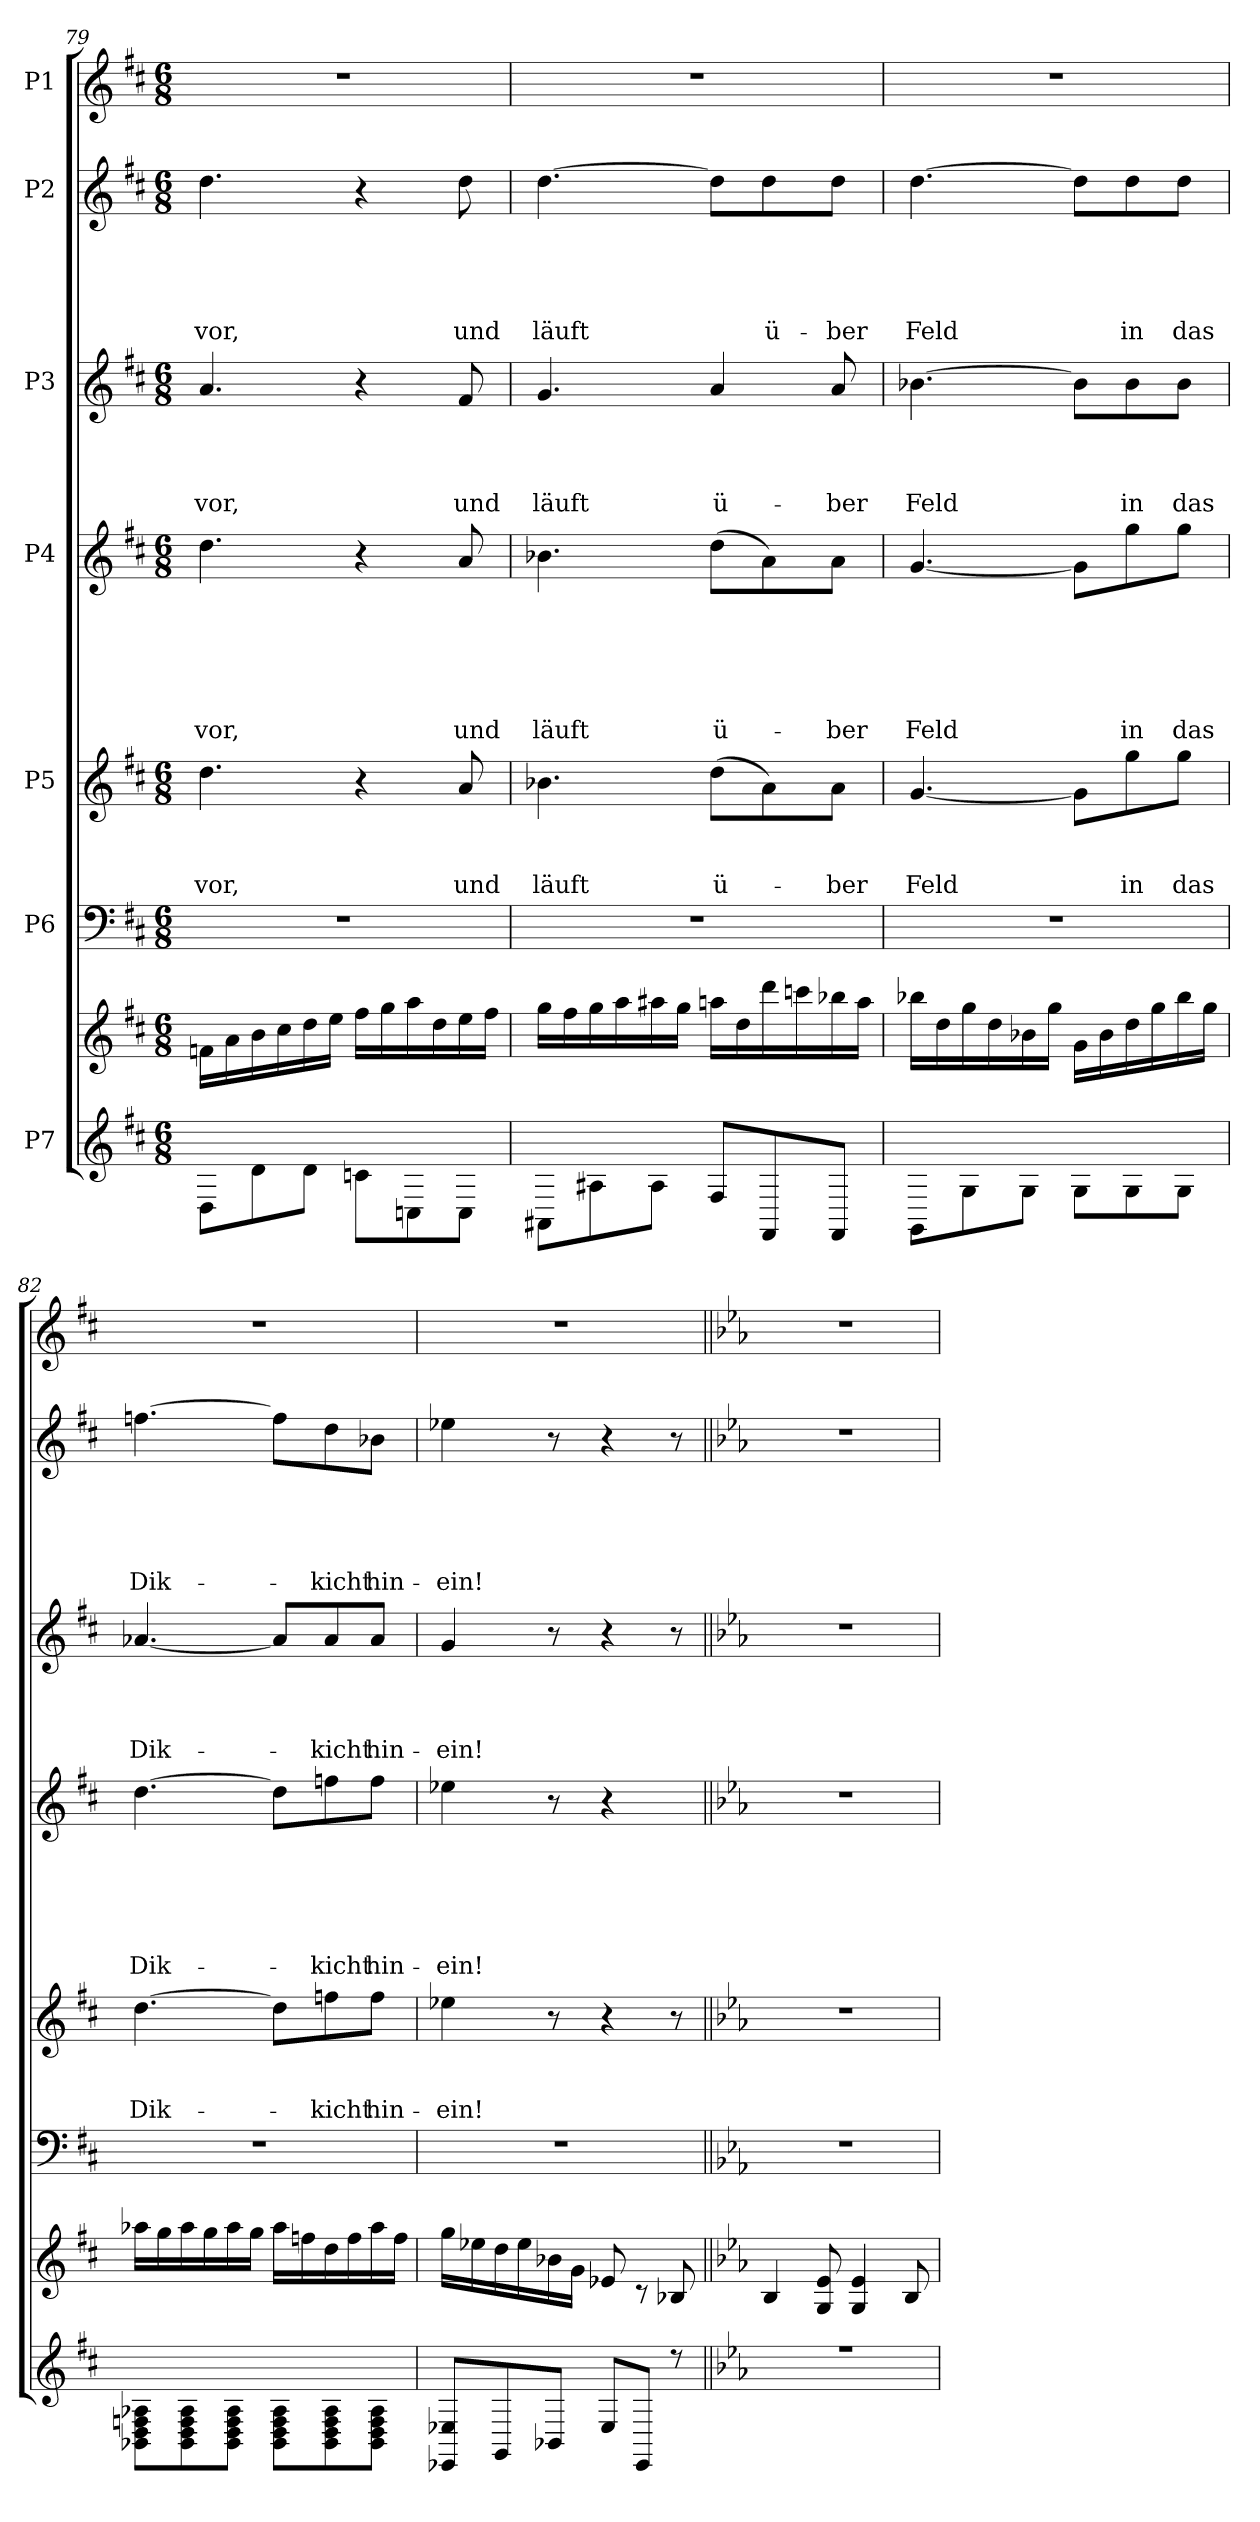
**kern	**kern	**kern	**kern	**text	**text	**text	**kern	**text	**text	**text	**text	**text	**text	**kern	**text	**text	**text	**text	**kern	**text	**text	**text	**text	**text	**kern
*part7	*part7	*part6	*part5	*part5	*part5	*part5	*part4	*part4	*part4	*part4	*part4	*part4	*part4	*part3	*part3	*part3	*part3	*part3	*part2	*part2	*part2	*part2	*part2	*part2	*part1
*staff8	*staff7	*staff6	*staff5	*staff5	*staff5	*staff5	*staff4	*staff4	*staff4	*staff4	*staff4	*staff4	*staff4	*staff3	*staff3	*staff3	*staff3	*staff3	*staff2	*staff2	*staff2	*staff2	*staff2	*staff2	*staff1
*I"P7	*	*I"P6	*I"P5	*	*	*	*I"P4	*	*	*	*	*	*	*I"P3	*	*	*	*	*I"P2	*	*	*	*	*	*I"P1
!!LO:PB:g=z
*clefG2	*clefG2	*clefF4	*clefG2	*	*	*	*clefG2	*	*	*	*	*	*	*clefG2	*	*	*	*	*clefG2	*	*	*	*	*	*clefG2
*	*	*	*ITrd7c12	*	*	*	*ITrd7c12	*	*	*	*	*	*	*	*	*	*	*	*	*	*	*	*	*	*ITrd7c12
*k[f#c#]	*k[f#c#]	*k[f#c#]	*k[f#c#]	*	*	*	*k[f#c#]	*	*	*	*	*	*	*k[f#c#]	*	*	*	*	*k[f#c#]	*	*	*	*	*	*k[f#c#]
*D:	*D:	*D:	*D:	*	*	*	*D:	*	*	*	*	*	*	*D:	*	*	*	*	*D:	*	*	*	*	*	*D:
*M6/8	*M6/8	*M6/8	*M6/8	*	*	*	*M6/8	*	*	*	*	*	*	*M6/8	*	*	*	*	*M6/8	*	*	*	*	*	*M6/8
=79	=79	=79	=79	=79	=79	=79	=79	=79	=79	=79	=79	=79	=79	=79	=79	=79	=79	=79	=79	=79	=79	=79	=79	=79	=79
*^	*^	*	*	*	*	*	*	*	*	*	*	*	*	*	*	*	*	*	*	*	*	*	*	*	*
!	!	!	!	!LO:N:vis=1	!	!	!	!LO:LY:b	!	!	!	!	!	!	!LO:LY:b	!	!	!	!	!LO:LY:b	!	!	!	!	!	!LO:LY:b	!LO:N:vis=1
8D\L	2.ryy	2.ryy	16fn\LL	2.r	4.d\	.	.	-vor,	4.d\	.	.	.	.	.	-vor,	4.a/	.	.	.	-vor,	4.dd\	.	.	.	.	-vor,	2.r
.	.	.	16a\	.	.	.	.	.	.	.	.	.	.	.	.	.	.	.	.	.	.	.	.	.	.	.	.
8d\	.	.	16b\	.	.	.	.	.	.	.	.	.	.	.	.	.	.	.	.	.	.	.	.	.	.	.	.
.	.	.	16cc#\	.	.	.	.	.	.	.	.	.	.	.	.	.	.	.	.	.	.	.	.	.	.	.	.
8d\J	.	.	16dd\	.	.	.	.	.	.	.	.	.	.	.	.	.	.	.	.	.	.	.	.	.	.	.	.
.	.	.	16ee\JJ	.	.	.	.	.	.	.	.	.	.	.	.	.	.	.	.	.	.	.	.	.	.	.	.
8cn\L	.	.	16ff#\LL	.	4r	.	.	.	4r	.	.	.	.	.	.	4r	.	.	.	.	4r	.	.	.	.	.	.
.	.	.	16gg\	.	.	.	.	.	.	.	.	.	.	.	.	.	.	.	.	.	.	.	.	.	.	.	.
8Cn\	.	.	16aa\	.	.	.	.	.	.	.	.	.	.	.	.	.	.	.	.	.	.	.	.	.	.	.	.
.	.	.	16dd\	.	.	.	.	.	.	.	.	.	.	.	.	.	.	.	.	.	.	.	.	.	.	.	.
!	!	!	!	!	!	!	!	!LO:LY:b	!	!	!	!	!	!	!LO:LY:b	!	!	!	!	!LO:LY:b	!	!	!	!	!	!LO:LY:b	!
8C\J	.	.	16ee\	.	8A/	.	.	und	8A/	.	.	.	.	.	und	8f#/	.	.	.	und	8dd\	.	.	.	.	und	.
.	.	.	16ff#\JJ	.	.	.	.	.	.	.	.	.	.	.	.	.	.	.	.	.	.	.	.	.	.	.	.
=80	=80	=80	=80	=80	=80	=80	=80	=80	=80	=80	=80	=80	=80	=80	=80	=80	=80	=80	=80	=80	=80	=80	=80	=80	=80	=80	=80
!	!	!	!	!LO:N:vis=1	!	!	!	!LO:LY:b	!	!	!	!	!	!	!LO:LY:b	!	!	!	!	!LO:LY:b	!	!	!	!	!	!LO:LY:b	!LO:N:vis=1
8AA#X\L	2.ryy	2.ryy	16gg\LL	2.r	4.B-X\	.	.	läuft	4.B-X\	.	.	.	.	.	läuft	4.g/	.	.	.	läuft	[>4.dd\	.	.	.	.	läuft	2.r
.	.	.	16ff#\	.	.	.	.	.	.	.	.	.	.	.	.	.	.	.	.	.	.	.	.	.	.	.	.
8A#X\	.	.	16gg\	.	.	.	.	.	.	.	.	.	.	.	.	.	.	.	.	.	.	.	.	.	.	.	.
.	.	.	16aa\	.	.	.	.	.	.	.	.	.	.	.	.	.	.	.	.	.	.	.	.	.	.	.	.
8A#\J	.	.	16aa#X\	.	.	.	.	.	.	.	.	.	.	.	.	.	.	.	.	.	.	.	.	.	.	.	.
.	.	.	16gg\JJ	.	.	.	.	.	.	.	.	.	.	.	.	.	.	.	.	.	.	.	.	.	.	.	.
!	!	!	!	!	!	!	!	!LO:LY:b	!	!	!	!	!	!	!LO:LY:b	!	!	!	!	!LO:LY:b	!	!	!	!	!	!	!
8F#/L	.	.	16aan\LL	.	(>8d\L	.	.	ü-	(>8d\L	.	.	.	.	.	ü-	4a/	.	.	.	ü-	8dd\L]	.	.	.	.	.	.
.	.	.	16dd\	.	.	.	.	.	.	.	.	.	.	.	.	.	.	.	.	.	.	.	.	.	.	.	.
!	!	!	!	!	!	!	!	!	!	!	!	!	!	!	!	!	!	!	!	!	!	!	!	!	!	!LO:LY:b	!
8FF#/	.	.	16ddd\	.	8A\)	.	.	.	8A\)	.	.	.	.	.	.	.	.	.	.	.	8dd\	.	.	.	.	ü-	.
.	.	.	16cccn\	.	.	.	.	.	.	.	.	.	.	.	.	.	.	.	.	.	.	.	.	.	.	.	.
!	!	!	!	!	!	!	!	!LO:LY:b	!	!	!	!	!	!	!LO:LY:b	!	!	!	!	!LO:LY:b	!	!	!	!	!	!LO:LY:b	!
8FF#/J	.	.	16bb-X\	.	8A\J	.	.	-ber	8A\J	.	.	.	.	.	-ber	8a/	.	.	.	-ber	8dd\J	.	.	.	.	-ber	.
.	.	.	16aa\JJ	.	.	.	.	.	.	.	.	.	.	.	.	.	.	.	.	.	.	.	.	.	.	.	.
=81	=81	=81	=81	=81	=81	=81	=81	=81	=81	=81	=81	=81	=81	=81	=81	=81	=81	=81	=81	=81	=81	=81	=81	=81	=81	=81	=81
!	!	!	!	!LO:N:vis=1	!	!	!	!LO:LY:b	!	!	!	!	!	!	!LO:LY:b	!	!	!	!	!LO:LY:b	!	!	!	!	!	!LO:LY:b	!LO:N:vis=1
8GG\L	2.ryy	2.ryy	16bb-X\LL	2.r	[<4.G/	.	.	Feld	[<4.G/	.	.	.	.	.	Feld	[>4.b-X\	.	.	.	Feld	[>4.dd\	.	.	.	.	Feld	2.r
.	.	.	16dd\	.	.	.	.	.	.	.	.	.	.	.	.	.	.	.	.	.	.	.	.	.	.	.	.
8G\	.	.	16gg\	.	.	.	.	.	.	.	.	.	.	.	.	.	.	.	.	.	.	.	.	.	.	.	.
.	.	.	16dd\	.	.	.	.	.	.	.	.	.	.	.	.	.	.	.	.	.	.	.	.	.	.	.	.
8G\J	.	.	16b-X\	.	.	.	.	.	.	.	.	.	.	.	.	.	.	.	.	.	.	.	.	.	.	.	.
.	.	.	16gg\JJ	.	.	.	.	.	.	.	.	.	.	.	.	.	.	.	.	.	.	.	.	.	.	.	.
8G\L	.	.	16g\LL	.	8G\L]	.	.	.	8G\L]	.	.	.	.	.	.	8b-\L]	.	.	.	.	8dd\L]	.	.	.	.	.	.
.	.	.	16b-\	.	.	.	.	.	.	.	.	.	.	.	.	.	.	.	.	.	.	.	.	.	.	.	.
!	!	!	!	!	!	!	!	!LO:LY:b	!	!	!	!	!	!	!LO:LY:b	!	!	!	!	!LO:LY:b	!	!	!	!	!	!LO:LY:b	!
8G\	.	.	16dd\	.	8g\	.	.	in	8g\	.	.	.	.	.	in	8b-\	.	.	.	in	8dd\	.	.	.	.	in	.
.	.	.	16gg\	.	.	.	.	.	.	.	.	.	.	.	.	.	.	.	.	.	.	.	.	.	.	.	.
!	!	!	!	!	!	!	!	!LO:LY:b	!	!	!	!	!	!	!LO:LY:b	!	!	!	!	!LO:LY:b	!	!	!	!	!	!LO:LY:b	!
8G\J	.	.	16bb-\	.	8g\J	.	.	das	8g\J	.	.	.	.	.	das	8b-\J	.	.	.	das	8dd\J	.	.	.	.	das	.
.	.	.	16gg\JJ	.	.	.	.	.	.	.	.	.	.	.	.	.	.	.	.	.	.	.	.	.	.	.	.
!!LO:PB:g=z
=82	=82	=82	=82	=82	=82	=82	=82	=82	=82	=82	=82	=82	=82	=82	=82	=82	=82	=82	=82	=82	=82	=82	=82	=82	=82	=82	=82
!	!	!	!	!LO:N:vis=1	!	!	!	!LO:LY:b	!	!	!	!	!	!	!LO:LY:b	!	!	!	!	!LO:LY:b	!	!	!	!	!	!LO:LY:b	!LO:N:vis=1
8BB-X\ 8D\ 8Fn\ 8A-X\L	2.ryy	2.ryy	16aa-X\LL	2.r	[>4.d\	.	.	Dik-	[>4.d\	.	.	.	.	.	Dik-	[<4.a-X/	.	.	.	Dik-	[>4.ffn\	.	.	.	.	Dik-	2.r
.	.	.	16gg\	.	.	.	.	.	.	.	.	.	.	.	.	.	.	.	.	.	.	.	.	.	.	.	.
8BB-\ 8D\ 8F\ 8A-\	.	.	16aa-\	.	.	.	.	.	.	.	.	.	.	.	.	.	.	.	.	.	.	.	.	.	.	.	.
.	.	.	16gg\	.	.	.	.	.	.	.	.	.	.	.	.	.	.	.	.	.	.	.	.	.	.	.	.
8BB-\ 8D\ 8F\ 8A-\J	.	.	16aa-\	.	.	.	.	.	.	.	.	.	.	.	.	.	.	.	.	.	.	.	.	.	.	.	.
.	.	.	16gg\JJ	.	.	.	.	.	.	.	.	.	.	.	.	.	.	.	.	.	.	.	.	.	.	.	.
8BB-\ 8D\ 8F\ 8A-\L	.	.	16aa-\LL	.	8d\L]	.	.	.	8d\L]	.	.	.	.	.	.	8a-/L]	.	.	.	.	8ff\L]	.	.	.	.	.	.
.	.	.	16ffn\	.	.	.	.	.	.	.	.	.	.	.	.	.	.	.	.	.	.	.	.	.	.	.	.
!	!	!	!	!	!	!	!	!LO:LY:b	!	!	!	!	!	!	!LO:LY:b	!	!	!	!	!LO:LY:b	!	!	!	!	!	!LO:LY:b	!
8BB-\ 8D\ 8F\ 8A-\	.	.	16dd\	.	8fn\	.	.	-kicht	8fn\	.	.	.	.	.	-kicht	8a-/	.	.	.	-kicht	8dd\	.	.	.	.	-kicht	.
.	.	.	16ff\	.	.	.	.	.	.	.	.	.	.	.	.	.	.	.	.	.	.	.	.	.	.	.	.
!	!	!	!	!	!	!	!	!LO:LY:b	!	!	!	!	!	!	!LO:LY:b	!	!	!	!	!LO:LY:b	!	!	!	!	!	!LO:LY:b	!
8BB-\ 8D\ 8F\ 8A-\J	.	.	16aa-\	.	8f\J	.	.	hin-	8f\J	.	.	.	.	.	hin-	8a-/J	.	.	.	hin-	8b-X\J	.	.	.	.	hin-	.
.	.	.	16ff\JJ	.	.	.	.	.	.	.	.	.	.	.	.	.	.	.	.	.	.	.	.	.	.	.	.
=83	=83	=83	=83	=83	=83	=83	=83	=83	=83	=83	=83	=83	=83	=83	=83	=83	=83	=83	=83	=83	=83	=83	=83	=83	=83	=83	=83
!	!	!	!	!LO:N:vis=1	!	!	!	!LO:LY:b	!	!	!	!	!	!	!LO:LY:b	!	!	!	!	!LO:LY:b	!	!	!	!	!	!LO:LY:b	!LO:N:vis=1
8EE-X/ 8E-X/L	2.ryy	2.ryy	16gg\LL	2.r	4e-X\	.	.	-ein!	4e-X\	.	.	.	.	.	-ein!	4g/	.	.	.	-ein!	4ee-X\	.	.	.	.	-ein!	2.r
.	.	.	16ee-X\	.	.	.	.	.	.	.	.	.	.	.	.	.	.	.	.	.	.	.	.	.	.	.	.
8GG/	.	.	16dd\	.	.	.	.	.	.	.	.	.	.	.	.	.	.	.	.	.	.	.	.	.	.	.	.
.	.	.	16ee-\	.	.	.	.	.	.	.	.	.	.	.	.	.	.	.	.	.	.	.	.	.	.	.	.
8BB-X/J	.	.	16b-X\	.	8r	.	.	.	8r	.	.	.	.	.	.	8r	.	.	.	.	8r	.	.	.	.	.	.
.	.	.	16g\JJ	.	.	.	.	.	.	.	.	.	.	.	.	.	.	.	.	.	.	.	.	.	.	.	.
8E-/L	.	.	8e-X/	.	4r	.	.	.	4r	.	.	.	.	.	.	4r	.	.	.	.	4r	.	.	.	.	.	.
8EE-/J	.	.	8r	.	.	.	.	.	.	.	.	.	.	.	.	.	.	.	.	.	.	.	.	.	.	.	.
8r	.	.	8B-X/	.	8r	.	.	.	8ryy	.	.	.	.	.	.	8r	.	.	.	.	8r	.	.	.	.	.	.
=84||	=84||	=84||	=84||	=84||	=84||	=84||	=84||	=84||	=84||	=84||	=84||	=84||	=84||	=84||	=84||	=84||	=84||	=84||	=84||	=84||	=84||	=84||	=84||	=84||	=84||	=84||	=84||
*k[b-e-a-]	*	*k[b-e-a-]	*	*k[b-e-a-]	*k[b-e-a-]	*	*	*	*k[b-e-a-]	*	*	*	*	*	*	*k[b-e-a-]	*	*	*	*	*k[b-e-a-]	*	*	*	*	*	*k[b-e-a-]
*E-:	*	*E-:	*	*E-:	*E-:	*	*	*	*E-:	*	*	*	*	*	*	*E-:	*	*	*	*	*E-:	*	*	*	*	*	*E-:
!LO:N:vis=1	!	!	!	!LO:N:vis=1	!LO:N:vis=1	!	!	!	!LO:N:vis=1	!	!	!	!	!	!	!LO:N:vis=1	!	!	!	!	!LO:N:vis=1	!	!	!	!	!	!LO:N:vis=1
2.r	2.ryy	2.ryy	4B-/	2.r	2.r	.	.	.	2.r	.	.	.	.	.	.	2.r	.	.	.	.	2.r	.	.	.	.	.	2.r
.	.	.	8G/ 8e-/	.	.	.	.	.	.	.	.	.	.	.	.	.	.	.	.	.	.	.	.	.	.	.	.
.	.	.	4G/ 4e-/	.	.	.	.	.	.	.	.	.	.	.	.	.	.	.	.	.	.	.	.	.	.	.	.
.	.	.	8B-/	.	.	.	.	.	.	.	.	.	.	.	.	.	.	.	.	.	.	.	.	.	.	.	.
*v	*v	*	*	*	*	*	*	*	*	*	*	*	*	*	*	*	*	*	*	*	*	*	*	*	*	*	*
*	*v	*v	*	*	*	*	*	*	*	*	*	*	*	*	*	*	*	*	*	*	*	*	*	*	*	*
=	=	=	=	=	=	=	=	=	=	=	=	=	=	=	=	=	=	=	=	=	=	=	=	=	=
*-	*-	*-	*-	*-	*-	*-	*-	*-	*-	*-	*-	*-	*-	*-	*-	*-	*-	*-	*-	*-	*-	*-	*-	*-	*-
